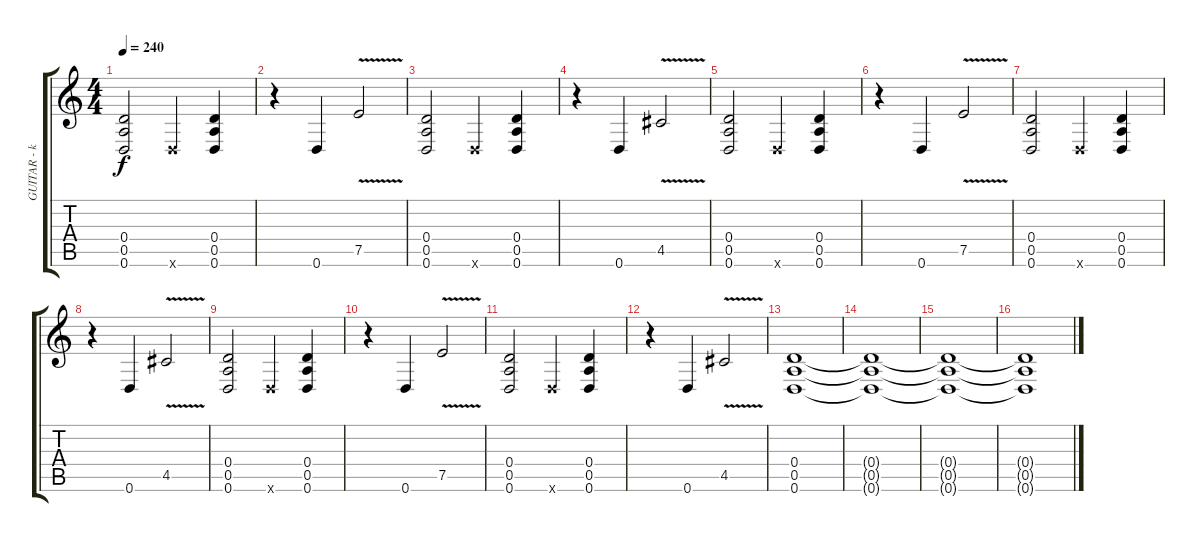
\track ("GUITAR - khepri" "GUITAR - k") {instrument distortionguitar}
\staff {score tabs}
\tuning (E4 B3 G3 D3 A2 D2) {hide}
\ts (4 4)
\tempo 240
\clef g2
\ks c
(0.4 0.5 0.6).2{dy f} 0.6{x}.4 (0.4 0.5 0.6).4 |
r.4 0.6.4 7.5{v}.2 |
(0.4 0.5 0.6).2 0.6{x}.4 (0.4 0.5 0.6).4 |
r.4 0.6.4 4.5{v}.2 |
(0.4 0.5 0.6).2 0.6{x}.4 (0.4 0.5 0.6).4 |
r.4 0.6.4 7.5{v}.2 |
(0.4 0.5 0.6).2 0.6{x}.4 (0.4 0.5 0.6).4 |
r.4 0.6.4 4.5{v}.2 |
(0.4 0.5 0.6).2 0.6{x}.4 (0.4 0.5 0.6).4 |
r.4 0.6.4 7.5{v}.2 |
(0.4 0.5 0.6).2 0.6{x}.4 (0.4 0.5 0.6).4 |
r.4 0.6.4 4.5{v}.2 |
(0.4 0.5 0.6).1 |
(0.4{t} 0.5{t} 0.6{t}).1 |
(0.4{t} 0.5{t} 0.6{t}).1 |
(0.4{t} 0.5{t} 0.6{t}).1
